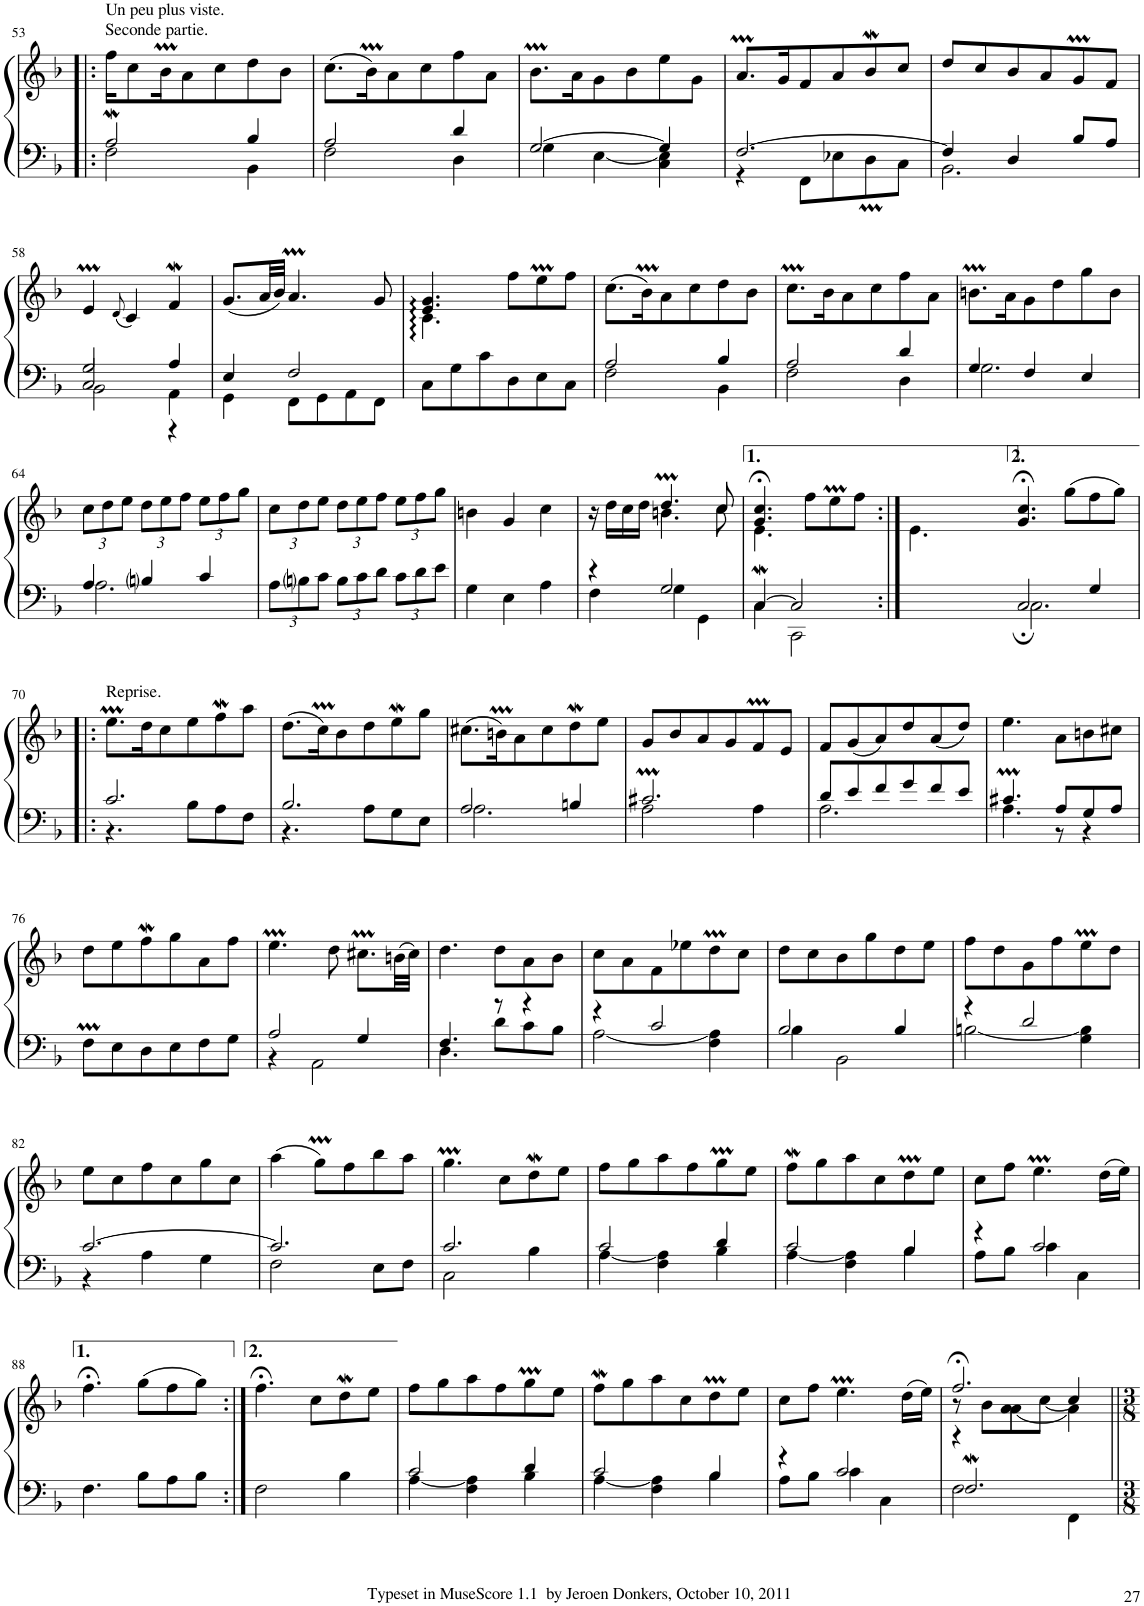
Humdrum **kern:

**kern	**kern
*part1	*part1
*staff2	*staff1
*I"Harpsichord	*
*I'Hpschd	*
!!LO:PB:g=z
*clefF4	*clefG2
*k[b-]	*k[b-]
*M3/4	*M3/4
=53!|:	=53!|:
*^	*
!	!	!LO:TX:a:t=Seconde partie.
!	!	!LO:TX:a:t=Un peu plus viste.
2AW/	2F\	16ff\KL
.	.	8cc\
.	.	16b-M\K
.	.	8a\
.	.	8cc\
4B-/	4BB-\	8dd\
.	.	8b-\J
=54	=54	=54
2A/	2F\	(8.cc\L
.	.	16b-M\K)
.	.	8a\
.	.	8cc\
4d/	4D\	8ff\
.	.	8a\J
=55	=55	=55
[2G/	4G\	8.b-M\L
.	.	16a\K
.	[4E\	8g\
.	.	8b-\
4G/]	4C\ 4E\]	8ee\
.	.	8g\J
=56	=56	=56
[2.F/	4r	8.am/L
.	.	16g/K
.	8FF\L	8f/
.	8E-X\	8a/
.	8DM\	8b-w/
.	8C\J	8cc/J
=57	=57	=57
4F/]	2.BB-\	8dd/L
.	.	8cc/
4D/	.	8b-/
.	.	8a/
8B-/L	.	8gM/
8A/J	.	8f/J
!!LO:LB:g=z
=58	=58	=58
*	*^	*
2G/	2BB-\	2C/	4em/
.	.	.	(8qd/
.	.	.	4c/)
4A/	4AA\	4r	4fw/
*	*v	*v	*
=59	=59	=59
4E/	4GG\	(8.g/L
.	.	32a/LL
.	.	32b-/JJJ)
2F/	8FF\L	4.am/
.	8GG\	.
.	8AA\	.
.	8FF\J	8g/
*v	*v	*
=60	=60
*	*^
8C\L	4.e/: 4.g/:	4.c\
8G\	.	.
8c\	.	.
8D\	8ff\L	8ryy
8E\	8eem\	4ryy
8C\J	8ff\J	.
*	*v	*v
=61	=61
*^	*
2A/	2F\	(8.cc\L
.	.	16b-M\K)
.	.	8a\
.	.	8cc\
4B-/	4BB-\	8dd\
.	.	8b-\J
=62	=62	=62
2A/	2F\	8.ccM\L
.	.	16b-\K
.	.	8a\
.	.	8cc\
4d/	4D\	8ff\
.	.	8a\J
=63	=63	=63
4G/	2.G\	8.bnm\L
.	.	16a\K
4F/	.	8g\
.	.	8dd\
4E/	.	8gg\
.	.	8b\J
!!LO:LB:g=z
=64	=64	=64
*	*	*Xbrackettup
4A/	2.A\	12cc\L
.	.	12dd\
.	.	12ee\J
4Bni/	.	12dd\L
.	.	12ee\
.	.	12ff\J
4c/	.	12ee\L
.	.	12ff\
.	.	12gg\J
*v	*v	*
=65	=65
*Xbrackettup	*
12A\L	12cc\L
12Bni\	12dd\
12c\J	12ee\J
12B\L	12dd\L
12c\	12ee\
12d\J	12ff\J
12c\L	12ee\L
12d\	12ff\
12e\J	12gg\J
=66	=66
4G\	4bn\
4E\	4g/
4A\	4cc\
=67	=67
*^	*^
4r	4F\	16r	4ryy
.	.	16dd\LL	.
.	.	16cc\	.
.	.	16dd\JJ	.
2G/	4G\	4.ddM/	4.bn\
.	4GG\	.	.
.	.	8cc/	8cc\
=68	=68	=68	=68
[4CW/	4C\	4.g/;< 4.cc/;<	4.e\
2C/]	2CC\	.	.
.	.	8ff\L	8ryy
.	.	8eem\	4ryy
.	.	8ff\J	.
=69:|!	=69:|!	=69:|!	=69:|!
2.ryy	2.ryy	4.g/;< 4.cc/;<	4.e\
.	.	(8gg\L	8ryy
.	.	8ff\	4ryy
.	.	8gg\J)	.
2C;/	2.C\	2.ryy	2.ryy
4G/	.	.	.
*	*	*v	*v
!!LO:LB:g=z
=70!|:	=70!|:	=70!|:
!	!	!LO:TX:a:t=Reprise.
2.c/	4.r	8.eem\L
.	.	16dd\K
.	.	8cc\
.	8B-\L	8ee\
.	8A\	8ffw\
.	8F\J	8aa\J
=71	=71	=71
2.B-/	4.r	(8.dd\L
.	.	16ccM\K)
.	.	8b-\
.	8A\L	8dd\
.	8G\	8eeW\
.	8E\J	8gg\J
=72	=72	=72
2A/	2.A\	(8.cc#X\L
.	.	16bnm\K)
.	.	8a\
.	.	8cc#\
4Bn/	.	8ddW\
.	.	8ee\J
=73	=73	=73
2.c#Xm/	2A\	8g/L
.	.	8b-/
.	.	8a/
.	.	8g/
.	4A\	8fM/
.	.	8e/J
=74	=74	=74
8d/L	2.A\	8f/L
8e/	.	(8g/
8f/	.	8a/)
8g/	.	8dd/
8f/	.	(8a/
8e/J	.	8dd/J)
=75	=75	=75
4.c#Xm/	4.A\	4.ee\
8A/L	8r	8a\L
8G/	4r	8bn\
8A/J	.	8cc#X\J
*v	*v	*
!!LO:LB:g=z
=76	=76
8FM\L	8dd\L
8E\	8ee\
8D\	8ffw\
8E\	8gg\
8F\	8a\
8G\J	8ff\J
=77	=77
*^	*
2A/	4r	4.eem\
.	2AA\	.
.	.	8dd\
4G/	.	8.cc#Xm\L
.	.	(32bn\LL
.	.	32cc#\JJJ)
=78	=78	=78
4.F/	4.D\	4.dd\
8r	8d\L	8dd\L
4r	8c\	8a\
.	8B-\J	8b-\J
=79	=79	=79
4r	[2A\	8cc\L
.	.	8a\
2c/	.	8f\
.	.	8ee-X\
.	4F\ 4A\]	8ddM\
.	.	8cc\J
=80	=80	=80
2B-/	4B-\	8dd\L
.	.	8cc\
.	2BB-\	8b-\
.	.	8gg\
4B-/	.	8dd\
.	.	8ee\J
=81	=81	=81
4r	[2Bn\	8ff\L
.	.	8dd\
2d/	.	8g\
.	.	8ff\
.	4G\ 4B\]	8eem\
.	.	8dd\J
!!LO:LB:g=z
=82	=82	=82
[2.c/	4r	8ee\L
.	.	8cc\
.	4A\	8ff\
.	.	8cc\
.	4G\	8gg\
.	.	8cc\J
=83	=83	=83
2.c/]	2F\	(4aa\
.	.	8ggM\L)
.	.	8ff\
.	8E\L	8bb-\
.	8F\J	8aa\J
=84	=84	=84
2.c/	2C\	4.ggM\
.	.	8cc\L
.	4B-\	8ddW\
.	.	8ee\J
=85	=85	=85
2c/	[4A\	8ff\L
.	.	8gg\
.	4F\ 4A\]	8aa\
.	.	8ff\
4d/	4B-\	8ggM\
.	.	8ee\J
=86	=86	=86
2c/	[4A\	8ffw\L
.	.	8gg\
.	4F\ 4A\]	8aa\
.	.	8cc\
4B-/	4B-\	8ddM\
.	.	8ee\J
=87	=87	=87
4r	8A\L	8cc\L
.	8B-\J	8ff\J
2c/	4c\	4.eem\
.	4C\	.
.	.	(16dd\LL
.	.	16ee\JJ)
*v	*v	*
!!LO:LB:g=z
=88	=88
4.F\	4.ff;<\
8B-\L	(8gg\L
8A\	8ff\
8B-\J	8gg\J)
=89:|!	=89:|!
2F\	4.ff;<\
.	8cc\L
4B-\	8ddW\
.	8ee\J
=90	=90
*^	*
2c/	[4A\	8ff\L
.	.	8gg\
.	4F\ 4A\]	8aa\
.	.	8ff\
4d/	4B-\	8ggM\
.	.	8ee\J
=91	=91	=91
2c/	[4A\	8ffw\L
.	.	8gg\
.	4F\ 4A\]	8aa\
.	.	8cc\
4B-/	4B-\	8ddM\
.	.	8ee\J
=92	=92	=92
4r	8A\L	8cc\L
.	8B-\J	8ff\J
2c/	4c\	4.eem\
.	4C\	.
.	.	(16dd\LL
.	.	16ee\JJ)
=93	=93	=93
*	*	*^
*	*	*	*^
2.Fw/	2F\	2.ff;</	8r	4r
.	.	.	8b-\L	.
.	.	.	8a\	[4a\
.	.	.	[8cc\J	.
.	4FF\	.	4cc/]	4a\]
*v	*v	*	*	*
*	*v	*v	*v
=||	=||
*-	*-
